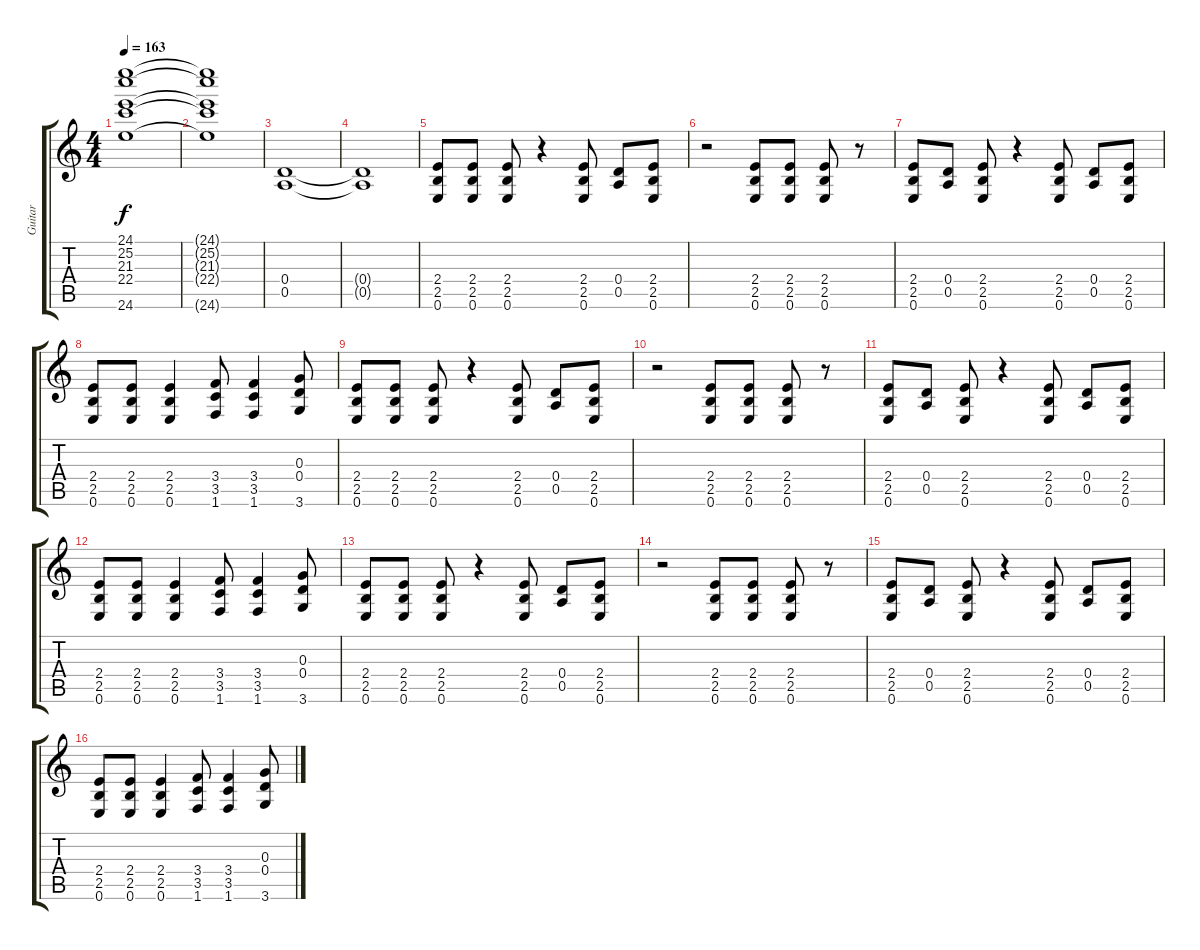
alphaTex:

\track ("Guitar" "Guitar") {instrument distortionguitar}
\staff {score tabs}
\tuning (E4 B3 G3 D3 A2 E2) {hide}
\ts (4 4)
\tempo 163
\clef g2
\ks c
(24.1{t} 25.2{t} 21.3{t} 22.4{t} 24.6{t}).1{dy f} |
(24.1{t} 25.2{t} 21.3{t} 22.4{t} 24.6{t}).1 |
(0.4 0.5).1{volume 12 balance 3} |
(0.4{t} 0.5{t}).1 |
(2.4 2.5 0.6).8 (2.4 2.5 0.6).8 (2.4 2.5 0.6).8 r.4 (2.4 2.5 0.6).8 (0.4 0.5).8 (2.4 2.5 0.6).8 |
r.2 (2.4 2.5 0.6).8 (2.4 2.5 0.6).8 (2.4 2.5 0.6).8 r.8 |
(2.4 2.5 0.6).8 (0.4 0.5).8 (2.4 2.5 0.6).8 r.4 (2.4 2.5 0.6).8 (0.4 0.5).8 (2.4 2.5 0.6).8 |
(2.4 2.5 0.6).8 (2.4 2.5 0.6).8 (2.4 2.5 0.6).4 (3.4 3.5 1.6).8 (3.4 3.5 1.6).4 (0.3 0.4 3.6).8 |
(2.4 2.5 0.6).8 (2.4 2.5 0.6).8 (2.4 2.5 0.6).8 r.4 (2.4 2.5 0.6).8 (0.4 0.5).8 (2.4 2.5 0.6).8 |
r.2 (2.4 2.5 0.6).8 (2.4 2.5 0.6).8 (2.4 2.5 0.6).8 r.8 |
(2.4 2.5 0.6).8 (0.4 0.5).8 (2.4 2.5 0.6).8 r.4 (2.4 2.5 0.6).8 (0.4 0.5).8 (2.4 2.5 0.6).8 |
(2.4 2.5 0.6).8 (2.4 2.5 0.6).8 (2.4 2.5 0.6).4 (3.4 3.5 1.6).8 (3.4 3.5 1.6).4 (0.3 0.4 3.6).8 |
(2.4 2.5 0.6).8 (2.4 2.5 0.6).8 (2.4 2.5 0.6).8 r.4 (2.4 2.5 0.6).8 (0.4 0.5).8 (2.4 2.5 0.6).8 |
r.2 (2.4 2.5 0.6).8 (2.4 2.5 0.6).8 (2.4 2.5 0.6).8 r.8 |
(2.4 2.5 0.6).8 (0.4 0.5).8 (2.4 2.5 0.6).8 r.4 (2.4 2.5 0.6).8 (0.4 0.5).8 (2.4 2.5 0.6).8 |
(2.4 2.5 0.6).8 (2.4 2.5 0.6).8 (2.4 2.5 0.6).4 (3.4 3.5 1.6).8 (3.4 3.5 1.6).4 (0.3 0.4 3.6).8
